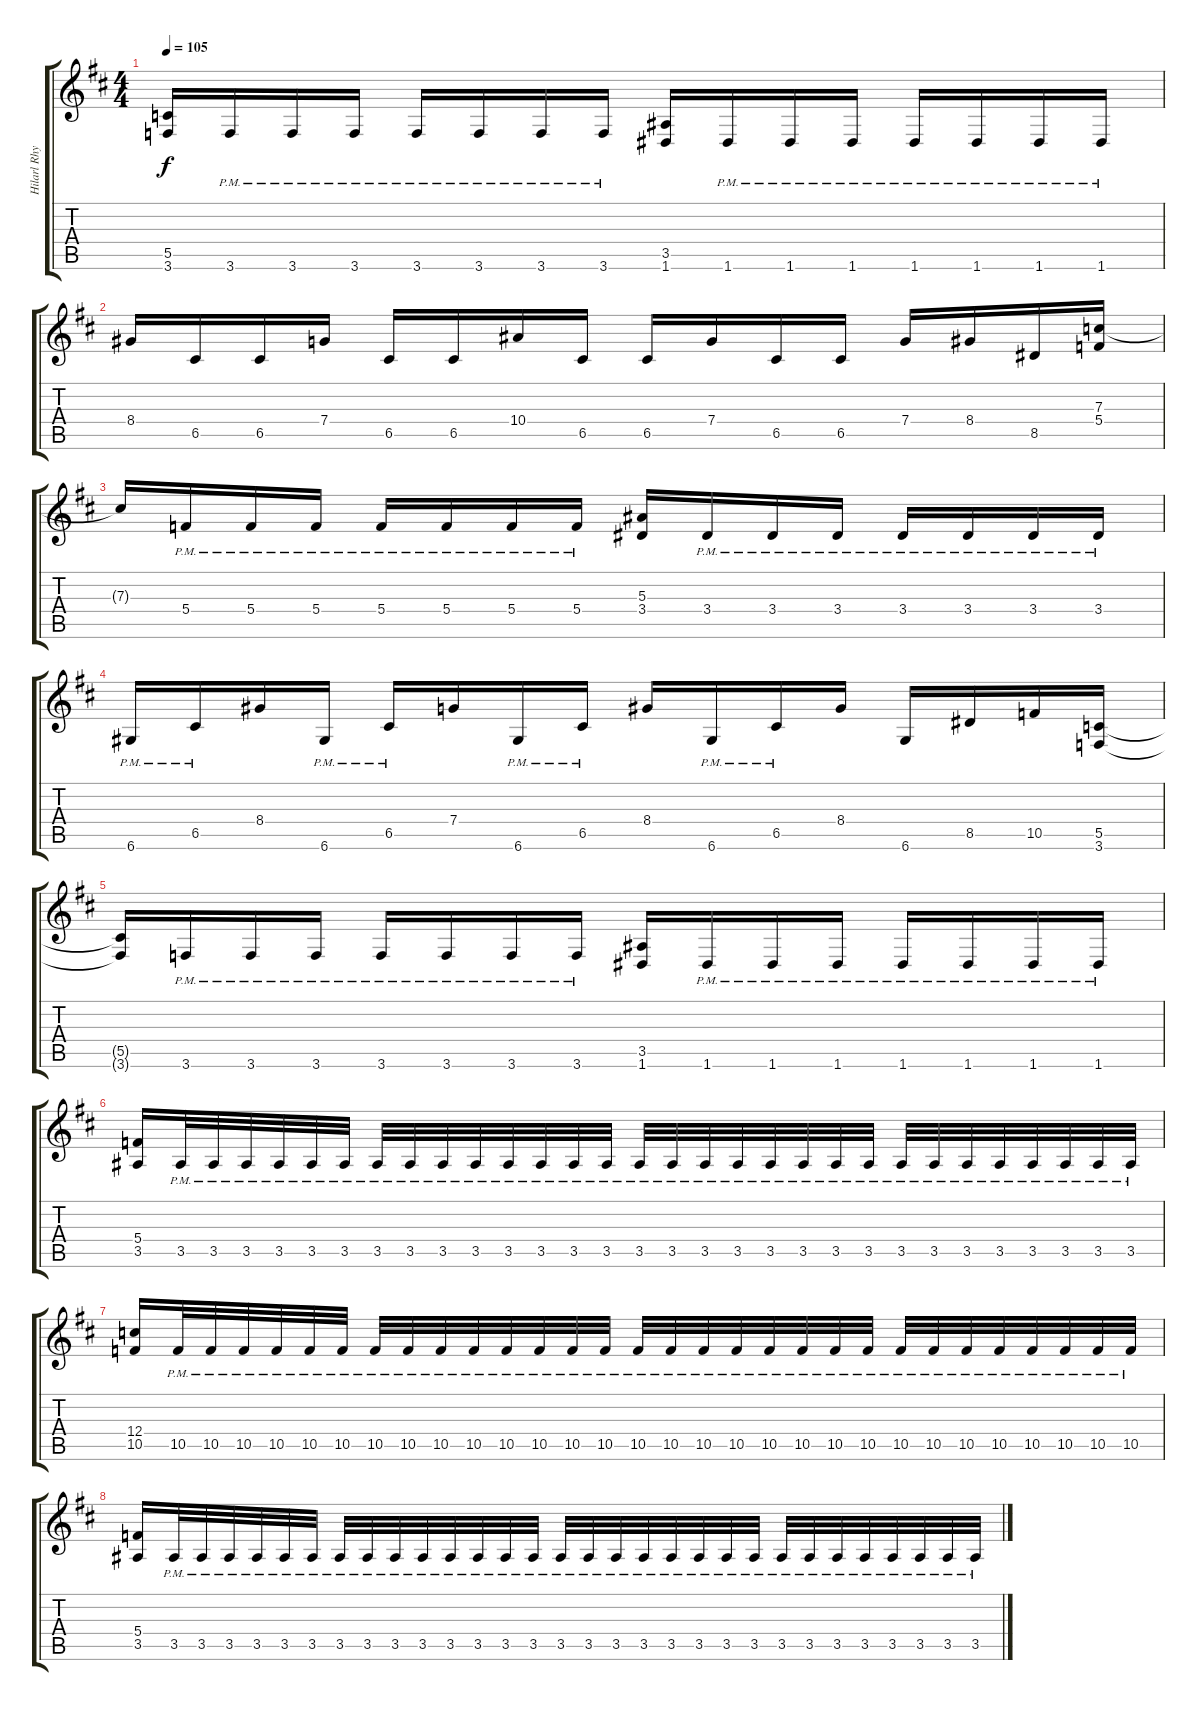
\track ("Hilarl Rhythm" "Hilarl Rhy") {instrument distortionguitar}
\staff {score tabs}
\tuning (D4 A3 F3 C3 G2 D2) {hide}
\ts (4 4)
\tempo 105
\clef g2
\ks d
(5.5{t} 3.6{t}).16{dy f} 3.6{pm}.16 3.6{pm}.16 3.6{pm}.16 3.6{pm}.16 3.6{pm}.16 3.6{pm}.16 3.6{pm}.16 (3.5 1.6).16 1.6{pm}.16 1.6{pm}.16 1.6{pm}.16 1.6{pm}.16 1.6{pm}.16 1.6{pm}.16 1.6{pm}.16 |
8.4.16 6.5.16 6.5.16 7.4.16 6.5.16 6.5.16 10.4.16 6.5.16 6.5.16 7.4.16 6.5.16 6.5.16 7.4.16 8.4.16 8.5.16 (7.3 5.4).16 |
7.3{t}.16 5.4{pm}.16 5.4{pm}.16 5.4{pm}.16 5.4{pm}.16 5.4{pm}.16 5.4{pm}.16 5.4{pm}.16 (5.3 3.4).16 3.4{pm}.16 3.4{pm}.16 3.4{pm}.16 3.4{pm}.16 3.4{pm}.16 3.4{pm}.16 3.4{pm}.16 |
6.6{pm}.16 6.5{pm}.16 8.4.16 6.6{pm}.16 6.5{pm}.16 7.4.16 6.6{pm}.16 6.5{pm}.16 8.4.16 6.6{pm}.16 6.5{pm}.16 8.4.16 6.6.16 8.5.16 10.5.16 (5.5 3.6).16 |
(5.5{t} 3.6{t}).16 3.6{pm}.16 3.6{pm}.16 3.6{pm}.16 3.6{pm}.16 3.6{pm}.16 3.6{pm}.16 3.6{pm}.16 (3.5 1.6).16 1.6{pm}.16 1.6{pm}.16 1.6{pm}.16 1.6{pm}.16 1.6{pm}.16 1.6{pm}.16 1.6{pm}.16 |
(5.4 3.5).16 3.5{pm}.32 3.5{pm}.32 3.5{pm}.32 3.5{pm}.32 3.5{pm}.32 3.5{pm}.32 3.5{pm}.32 3.5{pm}.32 3.5{pm}.32 3.5{pm}.32 3.5{pm}.32 3.5{pm}.32 3.5{pm}.32 3.5{pm}.32 3.5{pm}.32 3.5{pm}.32 3.5{pm}.32 3.5{pm}.32 3.5{pm}.32 3.5{pm}.32 3.5{pm}.32 3.5{pm}.32 3.5{pm}.32 3.5{pm}.32 3.5{pm}.32 3.5{pm}.32 3.5{pm}.32 3.5{pm}.32 3.5{pm}.32 3.5{pm}.32 |
(12.4 10.5).16 10.5{pm}.32 10.5{pm}.32 10.5{pm}.32 10.5{pm}.32 10.5{pm}.32 10.5{pm}.32 10.5{pm}.32 10.5{pm}.32 10.5{pm}.32 10.5{pm}.32 10.5{pm}.32 10.5{pm}.32 10.5{pm}.32 10.5{pm}.32 10.5{pm}.32 10.5{pm}.32 10.5{pm}.32 10.5{pm}.32 10.5{pm}.32 10.5{pm}.32 10.5{pm}.32 10.5{pm}.32 10.5{pm}.32 10.5{pm}.32 10.5{pm}.32 10.5{pm}.32 10.5{pm}.32 10.5{pm}.32 10.5{pm}.32 10.5{pm}.32 |
(5.4 3.5).16 3.5{pm}.32 3.5{pm}.32 3.5{pm}.32 3.5{pm}.32 3.5{pm}.32 3.5{pm}.32 3.5{pm}.32 3.5{pm}.32 3.5{pm}.32 3.5{pm}.32 3.5{pm}.32 3.5{pm}.32 3.5{pm}.32 3.5{pm}.32 3.5{pm}.32 3.5{pm}.32 3.5{pm}.32 3.5{pm}.32 3.5{pm}.32 3.5{pm}.32 3.5{pm}.32 3.5{pm}.32 3.5{pm}.32 3.5{pm}.32 3.5{pm}.32 3.5{pm}.32 3.5{pm}.32 3.5{pm}.32 3.5{pm}.32 3.5{pm}.32
